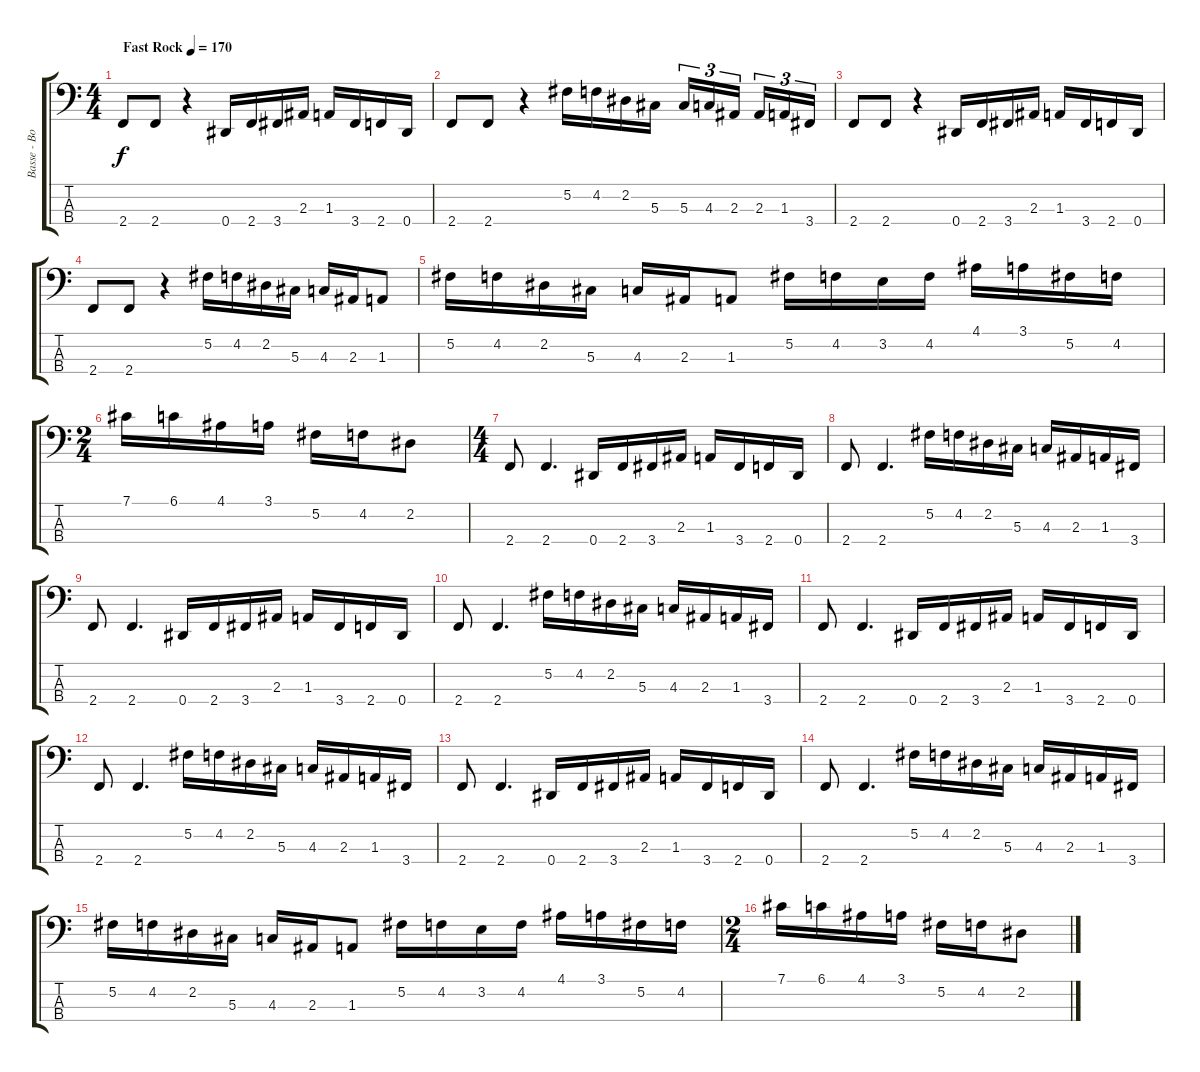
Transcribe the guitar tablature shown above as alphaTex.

\track ("Basse - Bob Daisley" "Basse - Bo") {instrument electricbasspick}
\staff {score tabs}
\tuning (Gb2 Db2 Ab1 Eb1) {hide}
\ts (4 4)
\tempo (170 "Fast Rock")
\clef f4
\ks c
2.4.8{dy f instrument electricbasspick} 2.4.8 r.4 0.4.16 2.4.16 3.4.16 2.3.16 1.3.16 3.4.16 2.4.16 0.4.16 |
2.4.8 2.4.8 r.4 5.2.16 4.2.16 2.2.16 5.3.16 5.3.16{tu (3 2)} 4.3.16{tu (3 2)} 2.3.16{tu (3 2) beam splitsecondary} 2.3.16{tu (3 2)} 1.3.16{tu (3 2)} 3.4.16{tu (3 2)} |
2.4.8 2.4.8 r.4 0.4.16 2.4.16 3.4.16 2.3.16 1.3.16 3.4.16 2.4.16 0.4.16 |
2.4.8 2.4.8 r.4 5.2.16 4.2.16 2.2.16 5.3.16 4.3.16 2.3.16 1.3.8 |
5.2.16 4.2.16 2.2.16 5.3.16 4.3.16 2.3.16 1.3.8 5.2.16 4.2.16 3.2.16 4.2.16 4.1.16 3.1.16 5.2.16 4.2.16 |
\ts (2 4)
7.1.16 6.1.16 4.1.16 3.1.16 5.2.16 4.2.16 2.2.8 |
\ts (4 4)
2.4.8 2.4.4{d} 0.4.16 2.4.16 3.4.16 2.3.16 1.3.16 3.4.16 2.4.16 0.4.16 |
2.4.8 2.4.4{d} 5.2.16 4.2.16 2.2.16 5.3.16 4.3.16 2.3.16 1.3.16 3.4.16 |
2.4.8 2.4.4{d} 0.4.16 2.4.16 3.4.16 2.3.16 1.3.16 3.4.16 2.4.16 0.4.16 |
2.4.8 2.4.4{d} 5.2.16 4.2.16 2.2.16 5.3.16 4.3.16 2.3.16 1.3.16 3.4.16 |
2.4.8 2.4.4{d} 0.4.16 2.4.16 3.4.16 2.3.16 1.3.16 3.4.16 2.4.16 0.4.16 |
2.4.8 2.4.4{d} 5.2.16 4.2.16 2.2.16 5.3.16 4.3.16 2.3.16 1.3.16 3.4.16 |
2.4.8 2.4.4{d} 0.4.16 2.4.16 3.4.16 2.3.16 1.3.16 3.4.16 2.4.16 0.4.16 |
2.4.8 2.4.4{d} 5.2.16 4.2.16 2.2.16 5.3.16 4.3.16 2.3.16 1.3.16 3.4.16 |
5.2.16 4.2.16 2.2.16 5.3.16 4.3.16 2.3.16 1.3.8 5.2.16 4.2.16 3.2.16 4.2.16 4.1.16 3.1.16 5.2.16 4.2.16 |
\ts (2 4)
7.1.16 6.1.16 4.1.16 3.1.16 5.2.16 4.2.16 2.2.8
